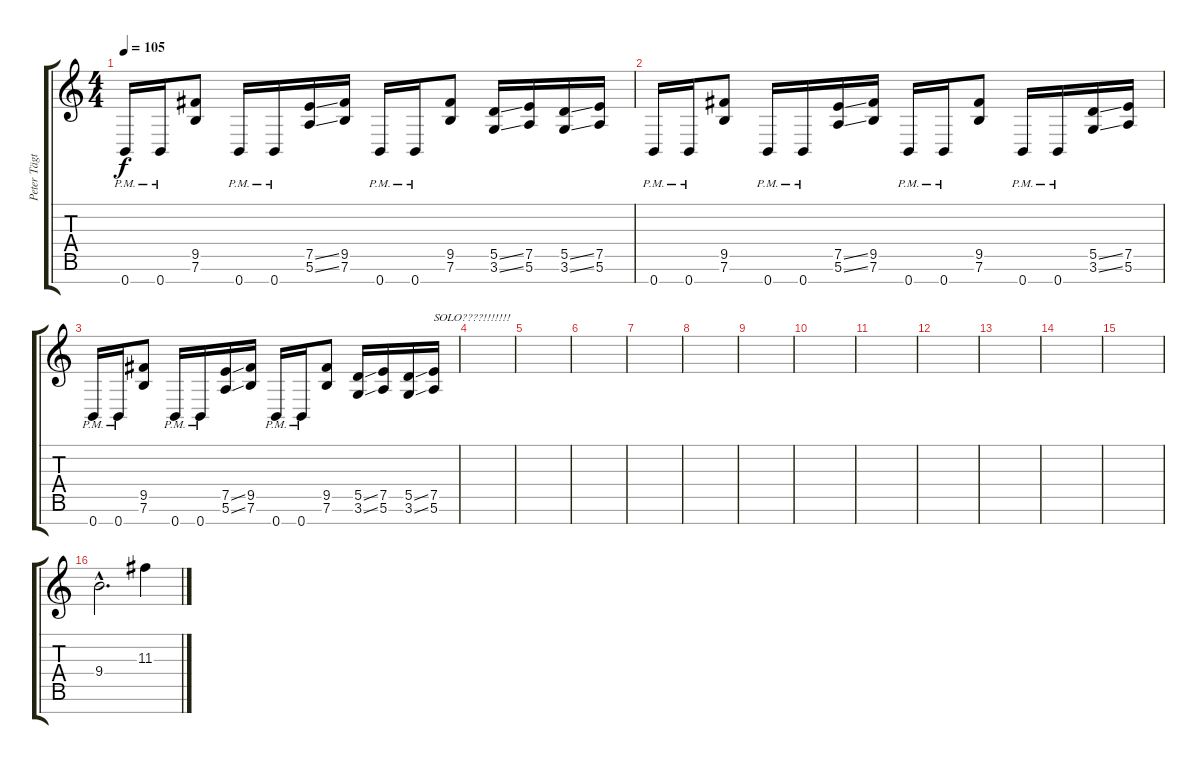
\track ("Peter Tägtgren" "Peter Tägt") {instrument distortionguitar}
\staff {score tabs}
\tuning (E4 B3 G3 D3 A2 E2 B1) {hide}
\ts (4 4)
\tempo 105
\clef g2
\ks c
0.7{pm}.16{dy f} 0.7{pm}.16 (9.5 7.6).8 0.7{pm}.16 0.7{pm}.16 (7.5{ss} 5.6{ss}).16 (9.5 7.6).16 0.7{pm}.16 0.7{pm}.16 (9.5 7.6).8 (5.5{ss} 3.6{ss}).16 (7.5 5.6).16 (5.5{ss} 3.6{ss}).16 (7.5 5.6).16 |
0.7{pm}.16 0.7{pm}.16 (9.5 7.6).8 0.7{pm}.16 0.7{pm}.16 (7.5{ss} 5.6{ss}).16 (9.5 7.6).16 0.7{pm}.16 0.7{pm}.16 (9.5 7.6).8 0.7{pm}.16 0.7{pm}.16 (5.5{ss} 3.6{ss}).16 (7.5 5.6).16 |
0.7{pm}.16 0.7{pm}.16 (9.5 7.6).8 0.7{pm}.16 0.7{pm}.16 (7.5{ss} 5.6{ss}).16 (9.5 7.6).16 0.7{pm}.16 0.7{pm}.16 (9.5 7.6).8 (5.5{ss} 3.6{ss}).16 (7.5 5.6).16 (5.5{ss} 3.6{ss}).16 (7.5 5.6).16{txt "SOLO????!!!!!!!"} |
|
|
|
|
|
|
|
|
|
|
|
|
9.4{hac}.2{d} 11.3.4
